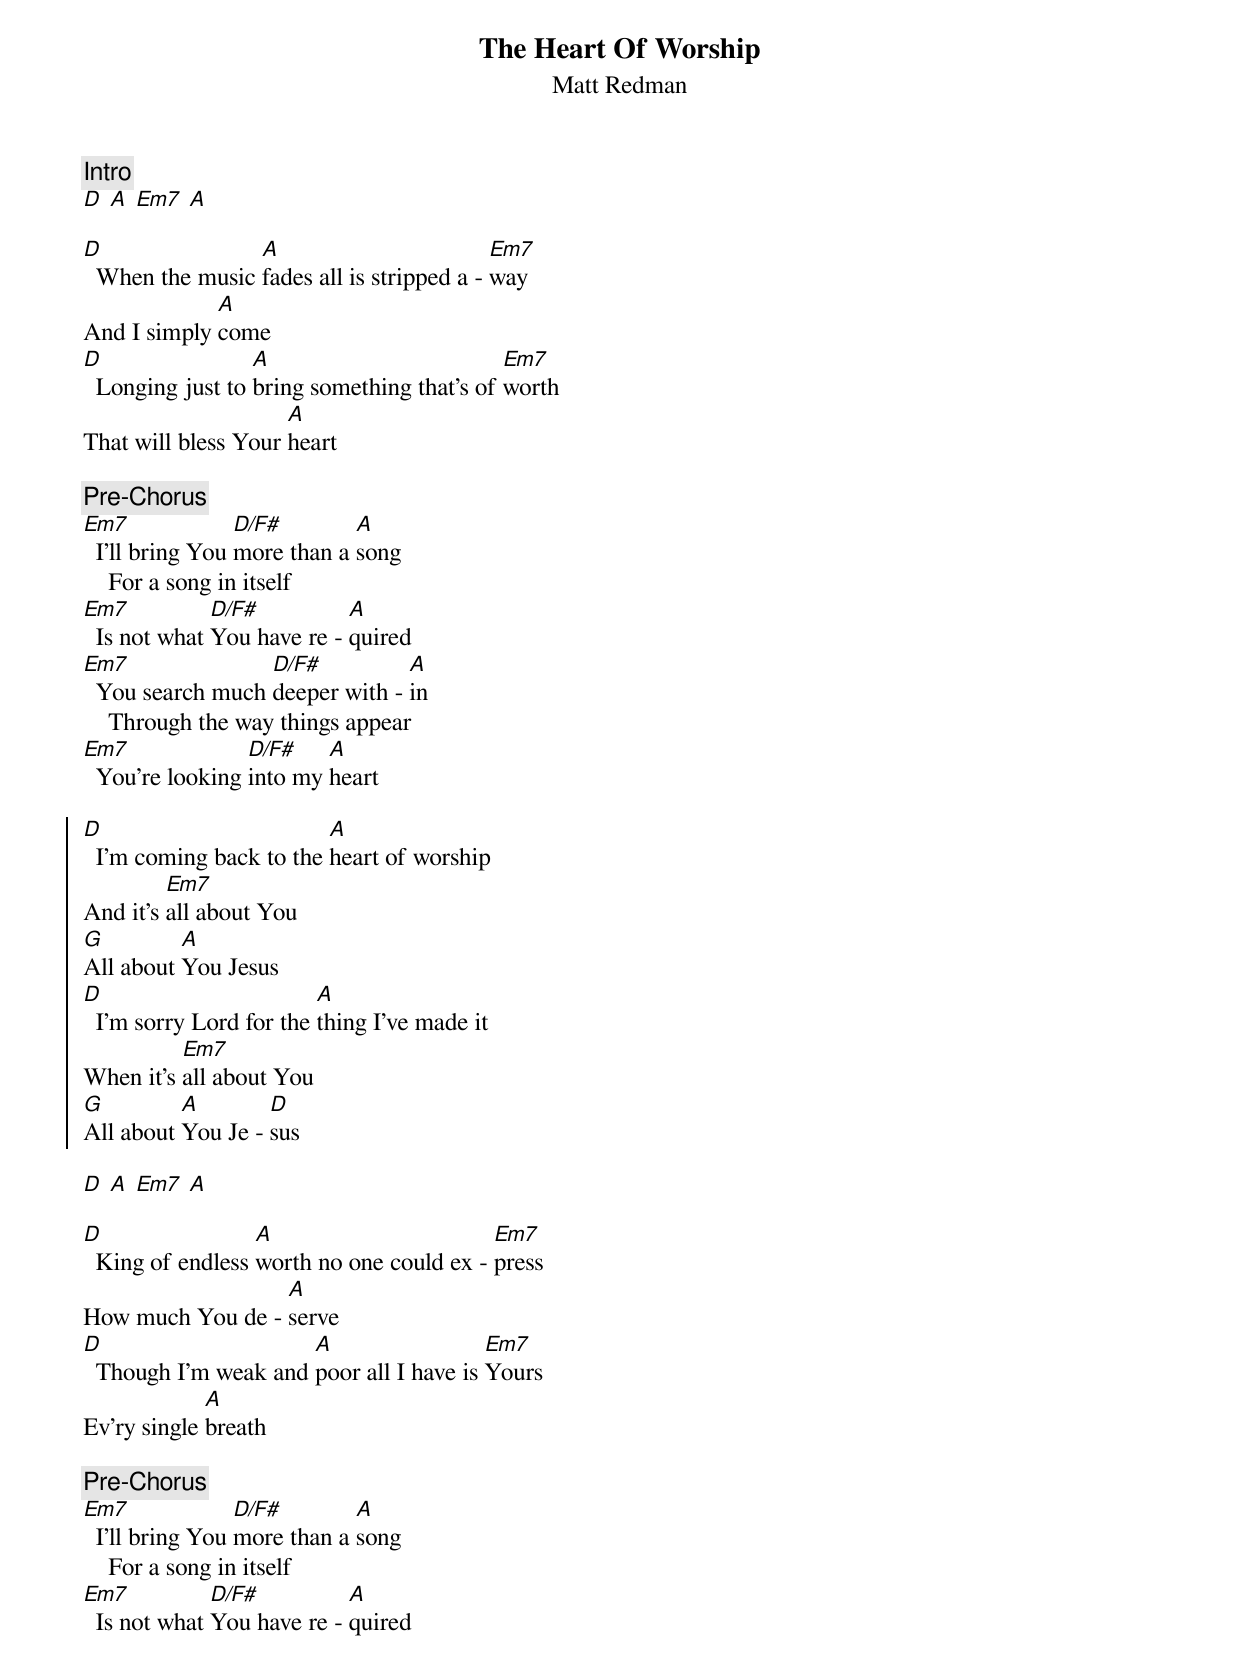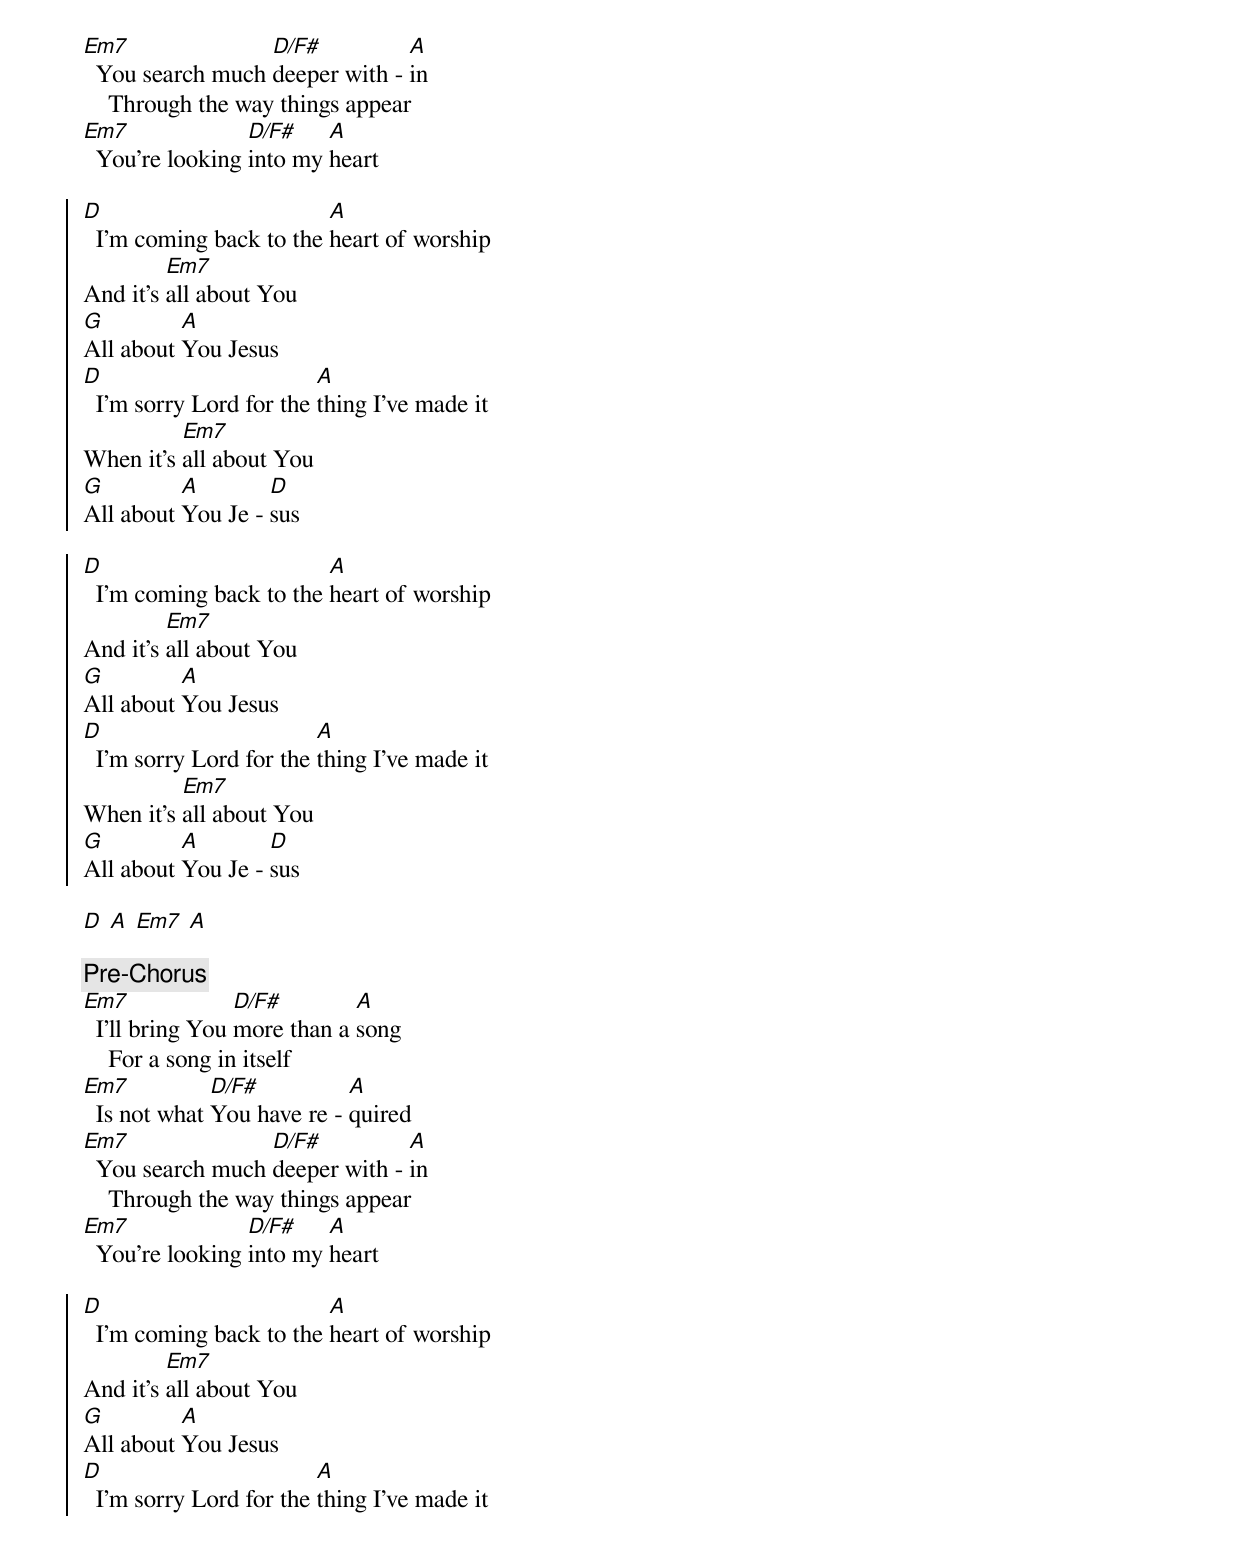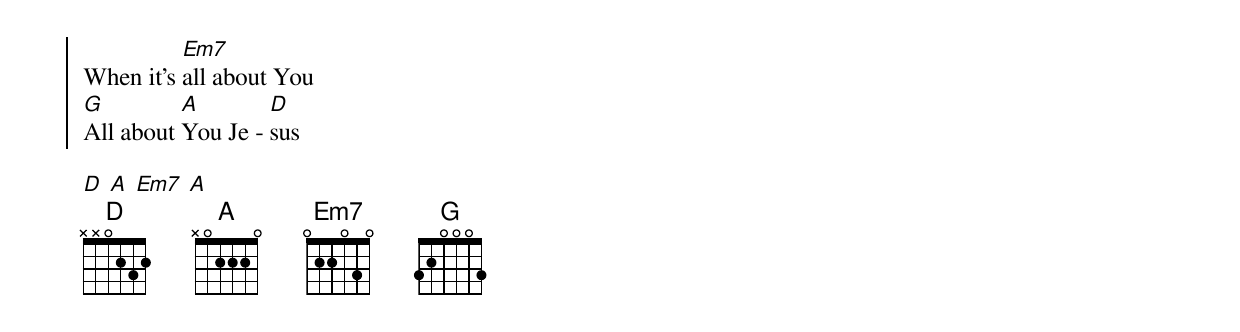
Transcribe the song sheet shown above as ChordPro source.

{title:The Heart Of Worship}
{subtitle:Matt Redman}
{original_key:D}
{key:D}
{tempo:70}
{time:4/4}
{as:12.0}

{c:Intro}
[D] [A] [Em7] [A]

[D]  When the music [A]fades all is stripped a - [Em7]way
And I simply [A]come
[D]  Longing just to [A]bring something that's of [Em7]worth
That will bless Your [A]heart

{c:Pre-Chorus}
[Em7]  I’ll bring You [D/F#]more than a [A]song
    For a song in itself
[Em7]  Is not what [D/F#]You have re - [A]quired
[Em7]  You search much [D/F#]deeper with - [A]in
    Through the way things appear
[Em7]  You’re looking [D/F#]into my [A]heart

{soc}
[D]  I’m coming back to the [A]heart of worship
And it’s [Em7]all about You
[G]All about [A]You Jesus
[D]  I’m sorry Lord for the [A]thing I’ve made it
When it’s [Em7]all about You
[G]All about [A]You Je - [D]sus
{eoc}

[D] [A] [Em7] [A]

[D]  King of endless [A]worth no one could ex - [Em7]press
How much You de - [A]serve
[D]  Though I’m weak and [A]poor all I have is [Em7]Yours
Ev’ry single [A]breath

{c:Pre-Chorus}
[Em7]  I’ll bring You [D/F#]more than a [A]song
    For a song in itself
[Em7]  Is not what [D/F#]You have re - [A]quired
[Em7]  You search much [D/F#]deeper with - [A]in
    Through the way things appear
[Em7]  You’re looking [D/F#]into my [A]heart

{soc}
[D]  I’m coming back to the [A]heart of worship
And it’s [Em7]all about You
[G]All about [A]You Jesus
[D]  I’m sorry Lord for the [A]thing I’ve made it
When it’s [Em7]all about You
[G]All about [A]You Je - [D]sus

[D]  I’m coming back to the [A]heart of worship
And it’s [Em7]all about You
[G]All about [A]You Jesus
[D]  I’m sorry Lord for the [A]thing I’ve made it
When it’s [Em7]all about You
[G]All about [A]You Je - [D]sus
{eoc}

[D] [A] [Em7] [A]

{c:Pre-Chorus}
[Em7]  I’ll bring You [D/F#]more than a [A]song
    For a song in itself
[Em7]  Is not what [D/F#]You have re - [A]quired
[Em7]  You search much [D/F#]deeper with - [A]in
    Through the way things appear
[Em7]  You’re looking [D/F#]into my [A]heart

{soc}
[D]  I’m coming back to the [A]heart of worship
And it’s [Em7]all about You
[G]All about [A]You Jesus
[D]  I’m sorry Lord for the [A]thing I’ve made it
When it’s [Em7]all about You
[G]All about [A]You Je - [D]sus
{eoc}

[D] [A] [Em7] [A]
